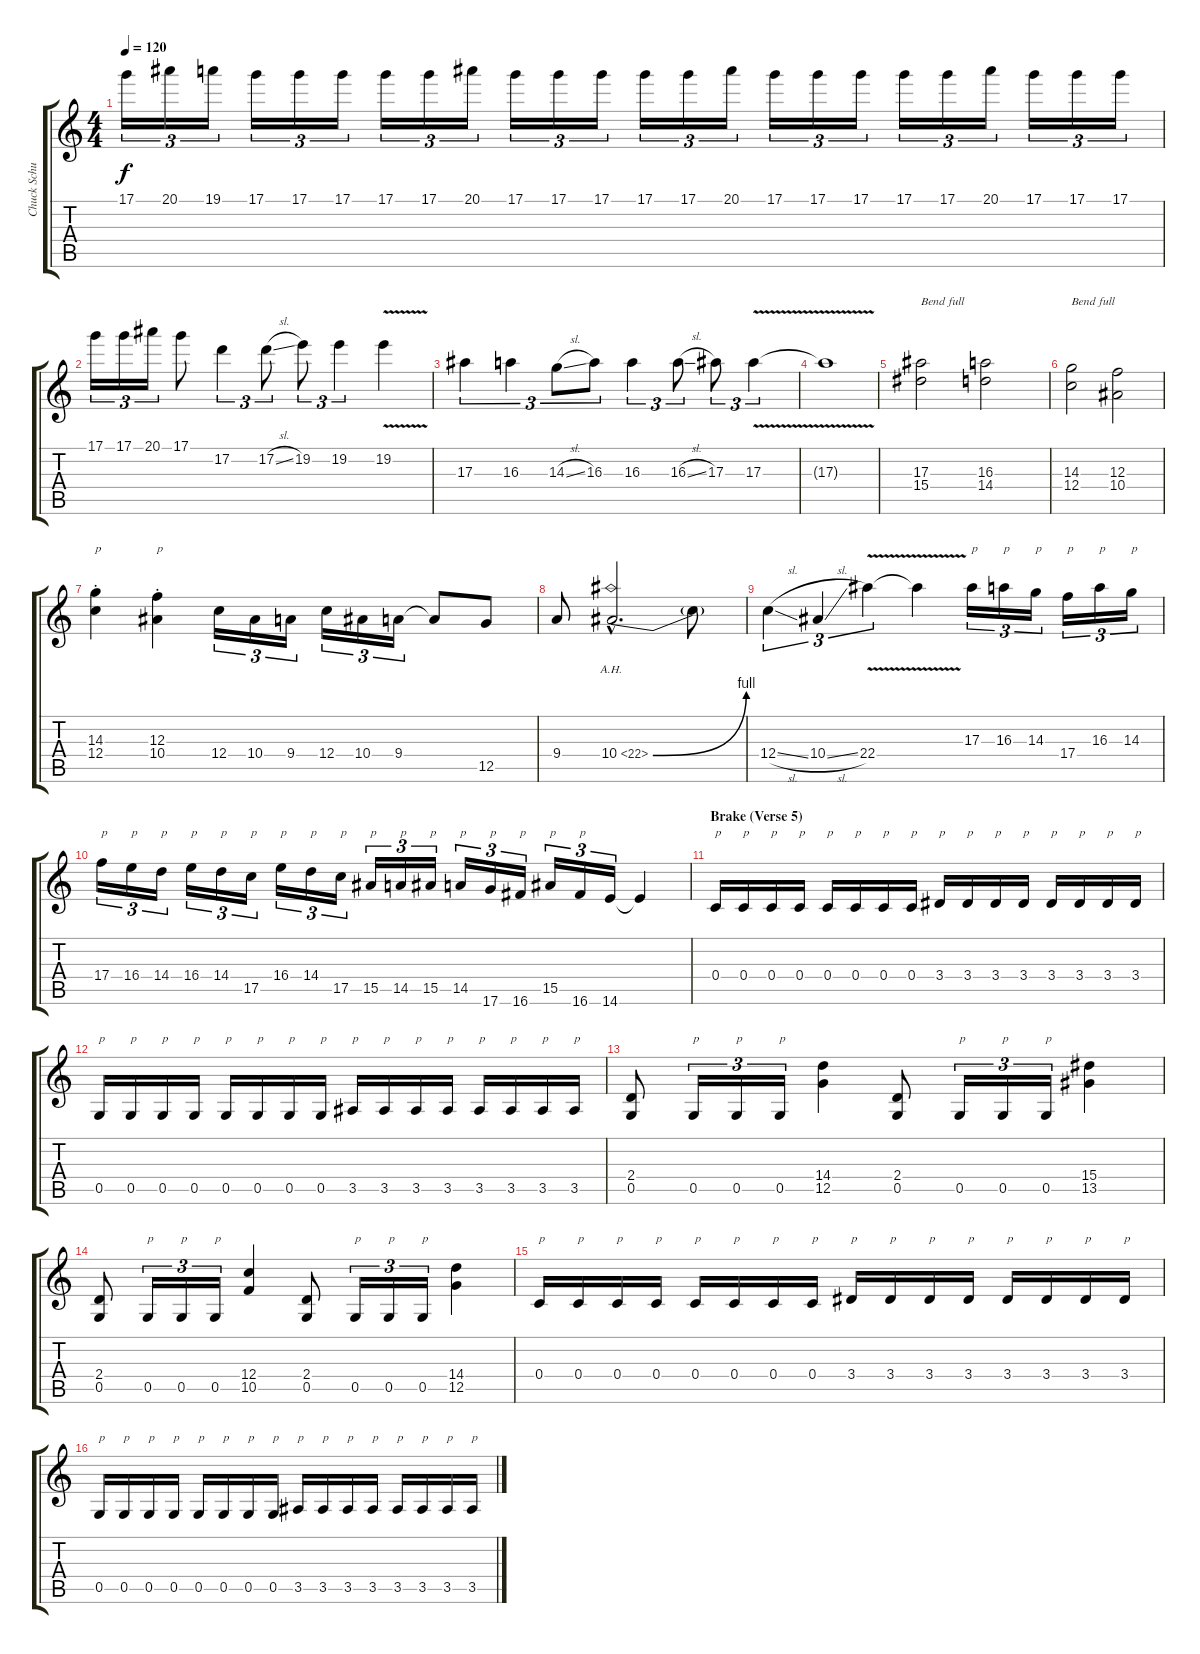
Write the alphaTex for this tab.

\track ("Chuck Schuldiner" "Chuck Schu") {instrument distortionguitar}
\staff {score tabs}
\tuning (D4 A3 F3 C3 G2 D2) {hide}
\ts (4 4)
\tempo 120
\clef g2
\ks c
17.1.16{tu (3 2) dy f} 20.1.16{tu (3 2)} 19.1.16{tu (3 2)} 17.1.16{tu (3 2)} 17.1.16{tu (3 2)} 17.1.16{tu (3 2)} 17.1.16{tu (3 2)} 17.1.16{tu (3 2)} 20.1.16{tu (3 2)} 17.1.16{tu (3 2)} 17.1.16{tu (3 2)} 17.1.16{tu (3 2)} 17.1.16{tu (3 2)} 17.1.16{tu (3 2)} 20.1.16{tu (3 2)} 17.1.16{tu (3 2)} 17.1.16{tu (3 2)} 17.1.16{tu (3 2)} 17.1.16{tu (3 2)} 17.1.16{tu (3 2)} 20.1.16{tu (3 2)} 17.1.16{tu (3 2)} 17.1.16{tu (3 2)} 17.1.16{tu (3 2)} |
17.1.16{tu (3 2)} 17.1.16{tu (3 2)} 20.1.16{tu (3 2)} 17.1.8 17.2.4{tu (3 2)} 17.2{sl}.8{tu (3 2)} 19.2.8{tu (3 2)} 19.2.4{tu (3 2)} 19.2{v}.4 |
17.3.4{tu (3 2)} 16.3.4{tu (3 2)} 14.3{sl}.8{tu (3 2)} 16.3.8{tu (3 2)} 16.3.4{tu (3 2)} 16.3{sl}.8{tu (3 2)} 17.3.8{tu (3 2)} 17.3{v}.4{tu (3 2)} |
17.3{t}.1 |
(17.3 15.4).2{txt "Bend full"} (16.3 14.4).2 |
(14.3 12.4).2{txt "Bend full"} (12.3 10.4).2 |
(14.3{st} 12.4{st}).4{txt "p"} (12.3{st} 10.4{st}).4{txt "p"} 12.4.16{tu (3 2)} 10.4.16{tu (3 2)} 9.4.16{tu (3 2)} 12.4.16{tu (3 2)} 10.4.16{tu (3 2)} 9.4.16{tu (3 2)} 9.4{t}.8 12.5.8 |
9.4.8 10.4{be (bend 0 0 60 4) ah 12 hac}.2{d} 10.4{t}.8 |
12.4{sl}.4{tu (3 2)} 10.4{sl}.4{tu (3 2)} 22.4{v}.4{tu (3 2)} 22.4{t}.4 17.3.16{tu (3 2) txt "p"} 16.3.16{tu (3 2) txt "p"} 14.3.16{tu (3 2) txt "p"} 17.4.16{tu (3 2) txt "p"} 16.3.16{tu (3 2) txt "p"} 14.3.16{tu (3 2) txt "p"} |
17.4.16{tu (3 2) txt "p"} 16.4.16{tu (3 2) txt "p"} 14.4.16{tu (3 2) txt "p"} 16.4.16{tu (3 2) txt "p"} 14.4.16{tu (3 2) txt "p"} 17.5.16{tu (3 2) txt "p"} 16.4.16{tu (3 2) txt "p"} 14.4.16{tu (3 2) txt "p"} 17.5.16{tu (3 2) txt "p"} 15.5.16{tu (3 2) txt "p"} 14.5.16{tu (3 2) txt "p"} 15.5.16{tu (3 2) txt "p"} 14.5.16{tu (3 2) txt "p"} 17.6.16{tu (3 2) txt "p"} 16.6.16{tu (3 2) txt "p"} 15.5.16{tu (3 2) txt "p"} 16.6.16{tu (3 2) txt "p"} 14.6.16{tu (3 2)} 14.6{t}.4 |
\section ("" "Brake (Verse 5)")
0.4.16{txt "p"} 0.4.16{txt "p"} 0.4.16{txt "p"} 0.4.16{txt "p"} 0.4.16{txt "p"} 0.4.16{txt "p"} 0.4.16{txt "p"} 0.4.16{txt "p"} 3.4.16{txt "p"} 3.4.16{txt "p"} 3.4.16{txt "p"} 3.4.16{txt "p"} 3.4.16{txt "p"} 3.4.16{txt "p"} 3.4.16{txt "p"} 3.4.16{txt "p"} |
0.5.16{txt "p"} 0.5.16{txt "p"} 0.5.16{txt "p"} 0.5.16{txt "p"} 0.5.16{txt "p"} 0.5.16{txt "p"} 0.5.16{txt "p"} 0.5.16{txt "p"} 3.5.16{txt "p"} 3.5.16{txt "p"} 3.5.16{txt "p"} 3.5.16{txt "p"} 3.5.16{txt "p"} 3.5.16{txt "p"} 3.5.16{txt "p"} 3.5.16{txt "p"} |
(2.4 0.5).8 0.5.16{tu (3 2) txt "p"} 0.5.16{tu (3 2) txt "p"} 0.5.16{tu (3 2) txt "p"} (14.4 12.5).4 (2.4 0.5).8 0.5.16{tu (3 2) txt "p"} 0.5.16{tu (3 2) txt "p"} 0.5.16{tu (3 2) txt "p"} (15.4 13.5).4 |
(2.4 0.5).8 0.5.16{tu (3 2) txt "p"} 0.5.16{tu (3 2) txt "p"} 0.5.16{tu (3 2) txt "p"} (12.4 10.5).4 (2.4 0.5).8 0.5.16{tu (3 2) txt "p"} 0.5.16{tu (3 2) txt "p"} 0.5.16{tu (3 2) txt "p"} (14.4 12.5).4 |
0.4.16{txt "p"} 0.4.16{txt "p"} 0.4.16{txt "p"} 0.4.16{txt "p"} 0.4.16{txt "p"} 0.4.16{txt "p"} 0.4.16{txt "p"} 0.4.16{txt "p"} 3.4.16{txt "p"} 3.4.16{txt "p"} 3.4.16{txt "p"} 3.4.16{txt "p"} 3.4.16{txt "p"} 3.4.16{txt "p"} 3.4.16{txt "p"} 3.4.16{txt "p"} |
0.5.16{txt "p"} 0.5.16{txt "p"} 0.5.16{txt "p"} 0.5.16{txt "p"} 0.5.16{txt "p"} 0.5.16{txt "p"} 0.5.16{txt "p"} 0.5.16{txt "p"} 3.5.16{txt "p"} 3.5.16{txt "p"} 3.5.16{txt "p"} 3.5.16{txt "p"} 3.5.16{txt "p"} 3.5.16{txt "p"} 3.5.16{txt "p"} 3.5.16{txt "p"}
